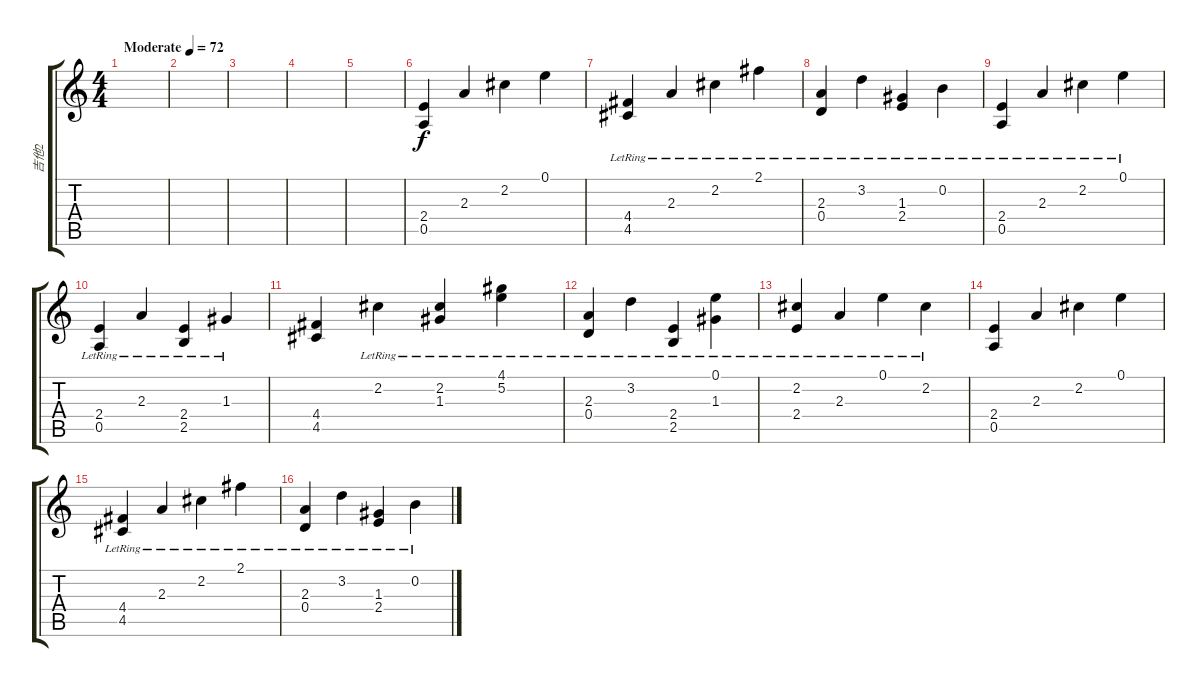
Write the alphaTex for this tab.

\track ("吉他2" "吉他2") {instrument acousticguitarsteel}
\staff {score tabs}
\tuning (E4 B3 G3 D3 A2 E2) {hide}
\ts (4 4)
\tempo (72 "Moderate")
\clef g2
\ks c
|
|
|
|
|
(2.4 0.5).4 2.3.4 2.2.4 0.1.4 |
(4.4{lr} 4.5{lr}).4 2.3{lr}.4 2.2{lr}.4 2.1{lr}.4{txt ""} |
(2.3{lr} 0.4{lr}).4 3.2{lr}.4 (1.3{lr} 2.4{lr}).4 0.2{lr}.4 |
(2.4{lr} 0.5{lr}).4 2.3{lr}.4 2.2{lr}.4 0.1{lr}.4 |
(2.4{lr} 0.5{lr}).4 2.3{lr}.4 (2.4{lr} 2.5{lr}).4 1.3{lr}.4 |
(4.4 4.5).4 2.2{lr}.4 (2.2{lr} 1.3{lr}).4 (4.1 5.2{lr}).4 |
(2.3{lr} 0.4{lr}).4 3.2{lr}.4 (2.4{lr} 2.5{lr}).4 (0.1{lr} 1.3{lr}).4 |
(2.2{lr} 2.4{lr}).4 2.3{lr}.4 0.1{lr}.4 2.2{lr}.4 |
(2.4 0.5).4 2.3.4 2.2.4 0.1.4 |
(4.4{lr} 4.5{lr}).4 2.3{lr}.4 2.2{lr}.4 2.1{lr}.4 |
(2.3{lr} 0.4{lr}).4 3.2{lr}.4 (1.3{lr} 2.4{lr}).4 0.2{lr}.4
